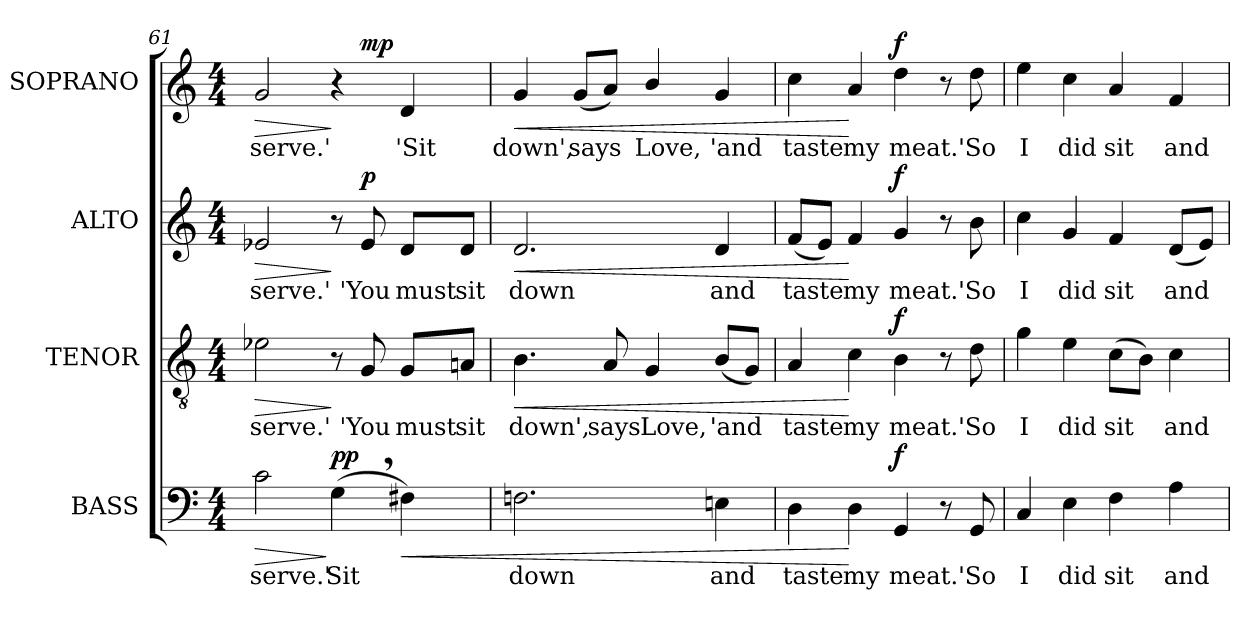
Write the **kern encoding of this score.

**kern	**text	**dynam	**kern	**text	**dynam	**kern	**text	**dynam	**kern	**text	**dynam
*part4	*part4	*part4	*part3	*part3	*part3	*part2	*part2	*part2	*part1	*part1	*part1
*staff4	*staff4	*staff4	*staff3	*staff3	*staff3	*staff2	*staff2	*staff2	*staff1	*staff1	*staff1
*I"BASS	*	*	*I"TENOR	*	*	*I"ALTO	*	*	*I"SOPRANO	*	*
*I'B.	*	*	*I'T.	*	*	*I'A.	*	*	*I'S.	*	*
*clefF4	*	*	*clefGv2	*	*	*clefG2	*	*	*clefG2	*	*
*	*	*	*ITrd7c12	*	*	*	*	*	*	*	*
*k[]	*	*	*k[]	*	*	*k[]	*	*	*k[]	*	*
*C:	*	*	*C:	*	*	*C:	*	*	*C:	*	*
*M4/4	*	*	*M4/4	*	*	*M4/4	*	*	*M4/4	*	*
=61	=61	=61	=61	=61	=61	=61	=61	=61	=61	=61	=61
!	!LO:LY:b:color=#000000	!LO:HP:b	!	!	!	!	!	!	!	!	!
!	!	!	!	!LO:LY:b:color=#000000	!LO:HP:b	!	!	!	!	!	!
!	!	!	!	!	!	!	!LO:LY:b:color=#000000	!LO:HP:b	!	!	!
!	!	!	!	!	!	!	!	!	!	!LO:LY:b:color=#000000	!LO:HP:b
*	*	*	*	*	*	*	*	*	*^	*	*
2ci\	serve.'	>	2E-Xi\	serve.'	>	2e-Xi/	serve.'	>	2gi/	2ryy	serve.'	>
!	!LO:LY:b:color=#000000	!	!	!	!	!	!	!	!	!	!	!
(4G,i\	Sit	] pp	8r	.	]	8r	.	]	4r	8ryy	.	]
!	!	!	!	!LO:LY:b:color=#000000	!	!	!	!	!	!	!	!
!	!	!	!	!	!	!	!LO:LY:b:color=#000000	!	!	!	!	!
.	.	.	8GGi/	'You	.	8e-i/	'You	p	.	4.ryy	.	mp
!	!	!LO:HP:b	!	!	!	!	!	!	!	!	!	!
!	!	!	!	!LO:LY:b:color=#000000	!	!	!	!	!	!	!	!
!	!	!	!	!	!	!	!LO:LY:b:color=#000000	!	!	!	!	!
!	!	!	!	!	!	!	!	!	!	!	!LO:LY:b:color=#000000	!
4F#Xi\)	.	<	8GGi/L	must	.	8di/L	must	.	4di/	.	'Sit	.
!	!	!	!	!LO:LY:b:color=#000000	!	!	!	!	!	!	!	!
!	!	!	!	!	!	!	!LO:LY:b:color=#000000	!	!	!	!	!
.	.	.	8AAni/J	sit	.	8di/J	sit	.	.	.	.	.
*	*	*	*	*	*	*	*	*	*v	*v	*	*
=62	=62	=62	=62	=62	=62	=62	=62	=62	=62	=62	=62
*	*	*	*	*	*	*	*	*	*^	*	*
!	!LO:LY:b:color=#000000	!	!	!	!	!	!	!	!	!	!	!
*	*	*	*	*	*	*	*	*	*v	*v	*	*
*	*	*	*	*	*	*	*	*	*^	*	*
!	!	!	!	!LO:LY:b:color=#000000	!LO:HP:b	!	!	!	!	!	!	!
*	*	*	*	*	*	*	*	*	*v	*v	*	*
*	*	*	*	*	*	*	*	*	*^	*	*
!	!	!	!	!	!	!	!LO:LY:b:color=#000000	!LO:HP:b	!	!	!	!
*	*	*	*	*	*	*	*	*	*v	*v	*	*
*	*	*	*	*	*	*	*	*	*^	*	*
!	!	!	!	!	!	!	!	!	!	!	!LO:LY:b:color=#000000	!LO:HP:b
*	*	*	*	*	*	*	*	*	*v	*v	*	*
2.Fni\	down	.	4.BBi\	down',	<	2.di/	down	<	4gi/	down',	<
!	!	!	!	!	!	!	!	!	!	!LO:LY:b:color=#000000	!
.	.	.	.	.	.	.	.	.	(8gi/L	says	.
!	!	!	!	!LO:LY:b:color=#000000	!	!	!	!	!	!	!
.	.	.	8AAi/	says	.	.	.	.	8ai/J)	.	.
!	!	!	!	!LO:LY:b:color=#000000	!	!	!	!	!	!	!
!	!	!	!	!	!	!	!	!	!	!LO:LY:b:color=#000000	!
.	.	.	4GGi/	Love,	.	.	.	.	4bi/	Love,	.
!	!LO:LY:b:color=#000000	!	!	!	!	!	!	!	!	!	!
!	!	!	!	!LO:LY:b:color=#000000	!	!	!	!	!	!	!
!	!	!	!	!	!	!	!LO:LY:b:color=#000000	!	!	!	!
!	!	!	!	!	!	!	!	!	!	!LO:LY:b:color=#000000	!
4Eni\	and	.	(8BBi/L	'and	.	4di/	and	.	4gi/	'and	.
.	.	.	8GGi/J)	.	.	.	.	.	.	.	.
=63	=63	=63	=63	=63	=63	=63	=63	=63	=63	=63	=63
!	!LO:LY:b:color=#000000	!	!	!	!	!	!	!	!	!	!
!	!	!	!	!LO:LY:b:color=#000000	!	!	!	!	!	!	!
!	!	!	!	!	!	!	!LO:LY:b:color=#000000	!	!	!	!
!	!	!	!	!	!	!	!	!	!	!LO:LY:b:color=#000000	!
4Di\	taste	.	4AAi/	taste	.	(8fi/L	taste	.	4cci\	taste	.
.	.	.	.	.	.	8ei/J)	.	.	.	.	.
!	!LO:LY:b:color=#000000	!	!	!	!	!	!	!	!	!	!
!	!	!	!	!LO:LY:b:color=#000000	!	!	!	!	!	!	!
!	!	!	!	!	!	!	!LO:LY:b:color=#000000	!	!	!	!
!	!	!	!	!	!	!	!	!	!	!LO:LY:b:color=#000000	!
4Di\	my	[	4Ci\	my	[	4fi/	my	[	4ai/	my	[
!	!LO:LY:b:color=#000000	!	!	!	!	!	!	!	!	!	!
!	!	!	!	!LO:LY:b:color=#000000	!	!	!	!	!	!	!
!	!	!	!	!	!	!	!LO:LY:b:color=#000000	!	!	!	!
!	!	!	!	!	!	!	!	!	!	!LO:LY:b:color=#000000	!
4GGi/	meat.'	f	4BBi\	meat.'	f	4gi/	meat.'	f	4ddi\	meat.'	f
8r	.	.	8r	.	.	8r	.	.	8r	.	.
!	!LO:LY:b:color=#000000	!	!	!	!	!	!	!	!	!	!
!	!	!	!	!LO:LY:b:color=#000000	!	!	!	!	!	!	!
!	!	!	!	!	!	!	!LO:LY:b:color=#000000	!	!	!	!
!	!	!	!	!	!	!	!	!	!	!LO:LY:b:color=#000000	!
8GGi/	So	.	8Di\	So	.	8bi\	So	.	8ddi\	So	.
!!LO:LB:g=z
=64	=64	=64	=64	=64	=64	=64	=64	=64	=64	=64	=64
!	!LO:LY:b:color=#000000	!	!	!	!	!	!	!	!	!	!
!	!	!	!	!LO:LY:b:color=#000000	!	!	!	!	!	!	!
!	!	!	!	!	!	!	!LO:LY:b:color=#000000	!	!	!	!
!	!	!	!	!	!	!	!	!	!	!LO:LY:b:color=#000000	!
4Ci/	I	.	4Gi\	I	.	4cci\	I	.	4eei\	I	.
!	!LO:LY:b:color=#000000	!	!	!	!	!	!	!	!	!	!
!	!	!	!	!LO:LY:b:color=#000000	!	!	!	!	!	!	!
!	!	!	!	!	!	!	!LO:LY:b:color=#000000	!	!	!	!
!	!	!	!	!	!	!	!	!	!	!LO:LY:b:color=#000000	!
4Ei\	did	.	4Ei\	did	.	4gi/	did	.	4cci\	did	.
!	!LO:LY:b:color=#000000	!	!	!	!	!	!	!	!	!	!
!	!	!	!	!LO:LY:b:color=#000000	!	!	!	!	!	!	!
!	!	!	!	!	!	!	!LO:LY:b:color=#000000	!	!	!	!
!	!	!	!	!	!	!	!	!	!	!LO:LY:b:color=#000000	!
4Fi\	sit	.	(8Ci\L	sit	.	4fi/	sit	.	4ai/	sit	.
.	.	.	8BBi\J)	.	.	.	.	.	.	.	.
!	!LO:LY:b:color=#000000	!	!	!	!	!	!	!	!	!	!
!	!	!	!	!LO:LY:b:color=#000000	!	!	!	!	!	!	!
!	!	!	!	!	!	!	!LO:LY:b:color=#000000	!	!	!	!
!	!	!	!	!	!	!	!	!	!	!LO:LY:b:color=#000000	!
4Ai\	and	.	4Ci\	and	.	(8di/L	and	.	4fi/	and	.
.	.	.	.	.	.	8ei/J)	.	.	.	.	.
=	=	=	=	=	=	=	=	=	=	=	=
*-	*-	*-	*-	*-	*-	*-	*-	*-	*-	*-	*-
